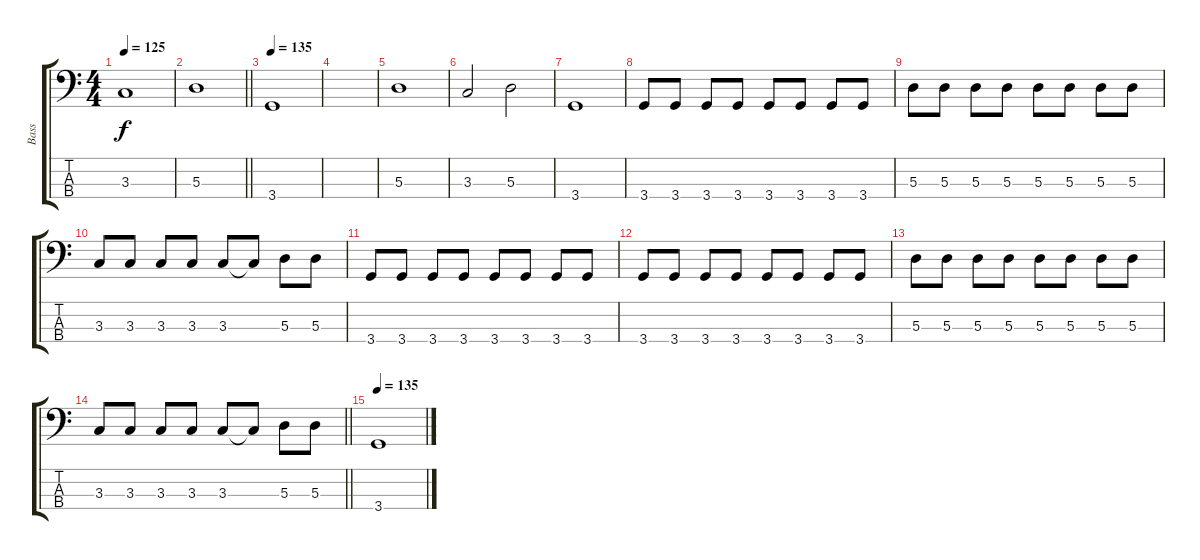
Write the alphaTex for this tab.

\track ("Bass" "Bass") {instrument electricbassfinger}
\staff {score tabs}
\tuning (G2 D2 A1 E1) {hide}
\ts (4 4)
\tempo 125
\clef f4
\ks c
3.3.1{dy f} |
\barLineRight lightlight
5.3.1 |
\tempo 135
3.4.1 |
|
5.3.1 |
3.3.2 5.3.2 |
3.4.1 |
3.4.8 3.4.8 3.4.8 3.4.8 3.4.8 3.4.8 3.4.8 3.4.8 |
5.3.8 5.3.8 5.3.8 5.3.8 5.3.8 5.3.8 5.3.8 5.3.8 |
3.3.8 3.3.8 3.3.8 3.3.8 3.3.8 3.3{t}.8 5.3.8 5.3.8 |
3.4.8 3.4.8 3.4.8 3.4.8 3.4.8 3.4.8 3.4.8 3.4.8 |
3.4.8 3.4.8 3.4.8 3.4.8 3.4.8 3.4.8 3.4.8 3.4.8 |
5.3.8 5.3.8 5.3.8 5.3.8 5.3.8 5.3.8 5.3.8 5.3.8 |
\barLineRight lightlight
3.3.8 3.3.8 3.3.8 3.3.8 3.3.8 3.3{t}.8 5.3.8 5.3.8 |
\tempo 135
3.4.1
